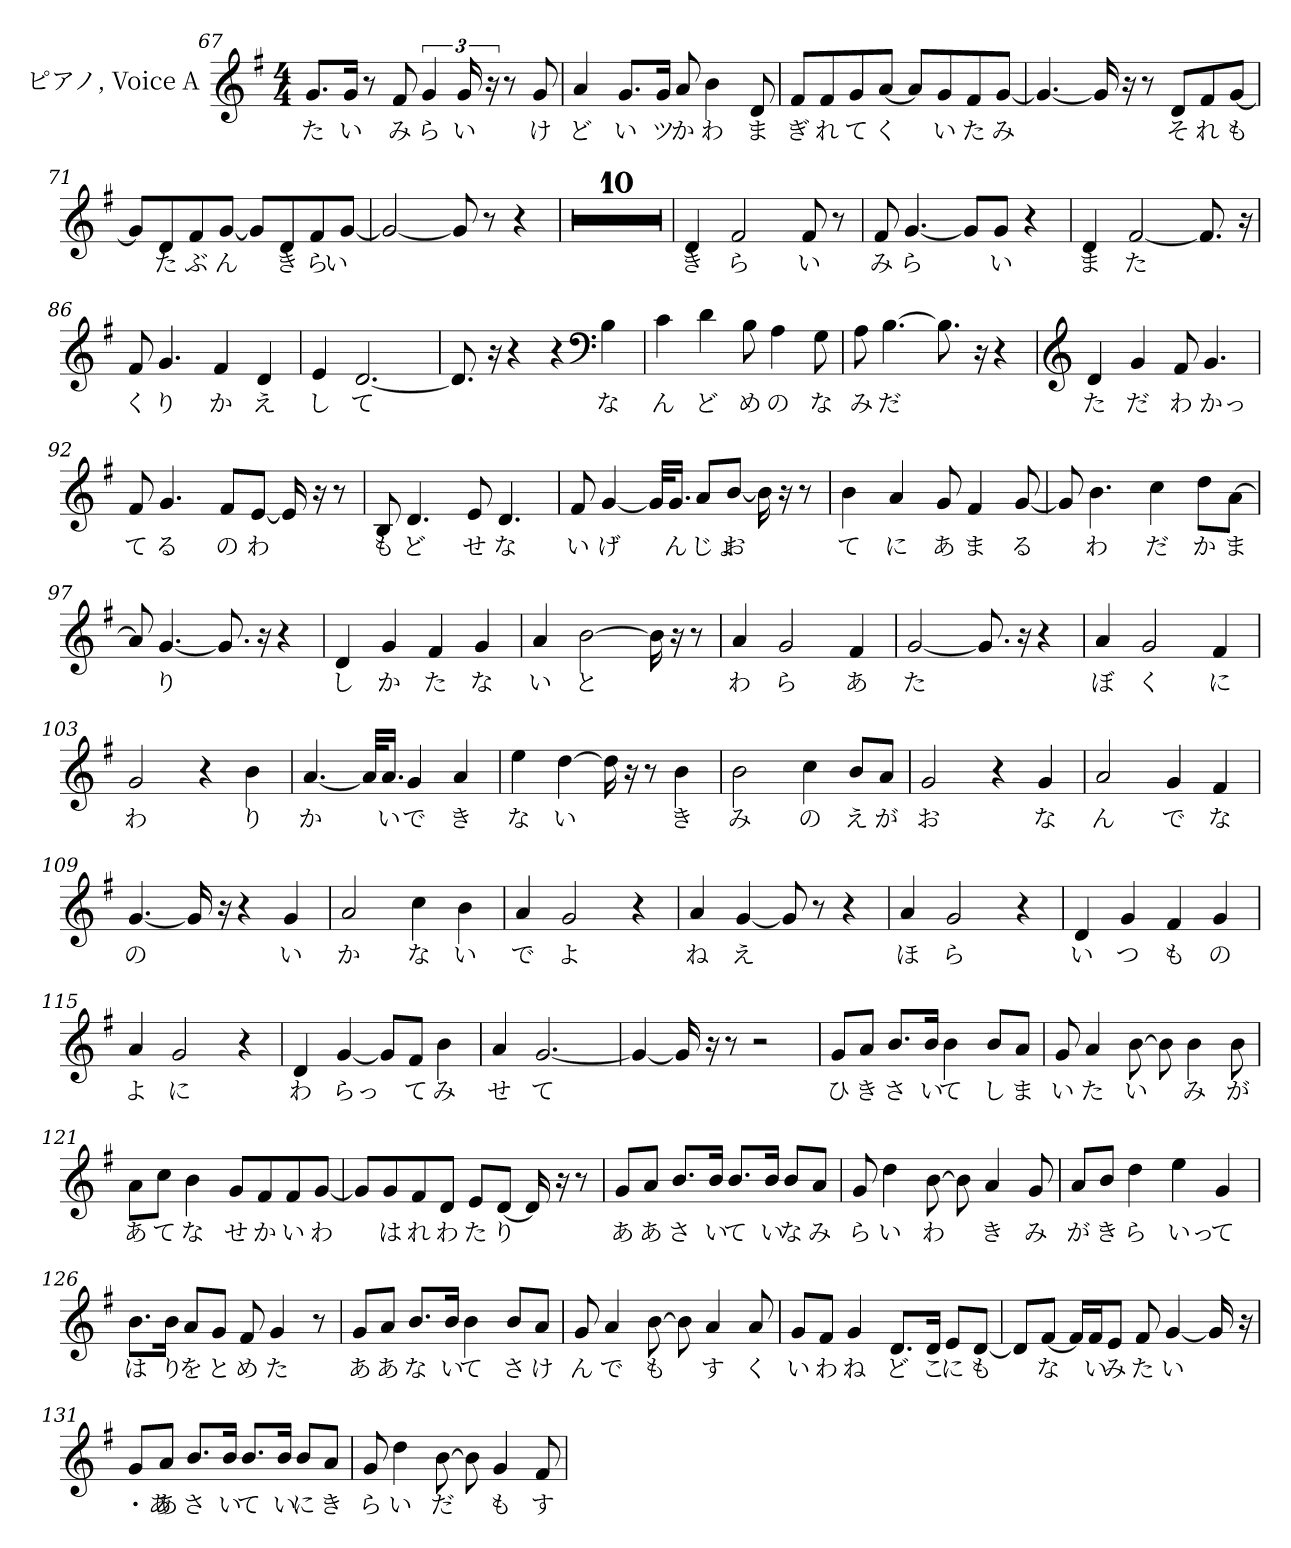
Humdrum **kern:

**kern	**text
*part1	*part1
*staff1	*staff1
*I"ピアノ, Voice A	*
*clefG2	*
*k[f#]	*
*M4/4	*
=67	=67
!	!LO:LY:b
8.g/L	た
!	!LO:LY:b
16g/Jk	い
8r	.
!	!LO:LY:b
8f#/	み
!	!LO:LY:b
6g/	ら
!	!LO:LY:b
24g/	い
24r	.
8r	.
!	!LO:LY:b
8g/	け
=68	=68
!	!LO:LY:b
4a/	ど
!	!LO:LY:b
8.g/L	い
!	!LO:LY:b
16g/Jk	ツ
!	!LO:LY:b
8a/	か
!	!LO:LY:b
4b\	わ
!	!LO:LY:b
8d/	ま
!!LO:LB:g=z
=69	=69
!	!LO:LY:b
8f#/L	ぎ
!	!LO:LY:b
8f#/	れ
!	!LO:LY:b
8g/	て
!	!LO:LY:b
[8a/J	く
8a/L]	.
!	!LO:LY:b
8g/	い
!	!LO:LY:b
8f#/	た
!	!LO:LY:b
[8g/J	み
=70	=70
4.g/_	.
16g/]	.
16r	.
8r	.
!	!LO:LY:b
8d/L	そ
!	!LO:LY:b
8f#/	れ
!	!LO:LY:b
[8g/J	も
=71	=71
8g/L]	.
!	!LO:LY:b
8d/	た
!	!LO:LY:b
8f#/	ぶ
!	!LO:LY:b
[8g/J	ん
8g/L]	.
!	!LO:LY:b
8d/	き
!	!LO:LY:b
8f#/	ら
!	!LO:LY:b
[8g/J	い
=72	=72
2g/_	.
8g/]	.
8r	.
4r	.
=73	=73
1r	.
=74	=74
1r	.
=75	=75
1r	.
=76	=76
1r	.
=77	=77
1r	.
=78	=78
1r	.
!!LO:LB:g=z
=79	=79
1r	.
=80	=80
1r	.
=81	=81
1r	.
=82	=82
1r	.
=83	=83
!	!LO:LY:b
4d/	き
!	!LO:LY:b
2f#/	ら
!	!LO:LY:b
8f#/	い
8r	.
=84	=84
!	!LO:LY:b
8f#/	み
!	!LO:LY:b
[4.g/	ら
8g/L]	.
!	!LO:LY:b
8g/J	い
4r	.
=85	=85
!	!LO:LY:b
4d/	ま
!	!LO:LY:b
[2f#/	た
8.f#/]	.
16r	.
=86	=86
!	!LO:LY:b
8f#/	く
!	!LO:LY:b
4.g/	り
!	!LO:LY:b
4f#/	か
!	!LO:LY:b
4d/	え
=87	=87
!	!LO:LY:b
4e/	し
!	!LO:LY:b
[2.d/	て
=88	=88
8.d/]	.
16r	.
4r	.
4r	.
*clefF4	*
!	!LO:LY:b
4B\	な
!!LO:LB:g=z
=89	=89
!	!LO:LY:b
4c\	ん
!	!LO:LY:b
4d\	ど
!	!LO:LY:b
8B\	め
!	!LO:LY:b
4A\	の
!	!LO:LY:b
8G\	な
=90	=90
!	!LO:LY:b
8A\	み
!	!LO:LY:b
[4.B\	だ
8.B\]	.
16r	.
4r	.
=91	=91
*clefG2	*
!	!LO:LY:b
4d/	た
!	!LO:LY:b
4g/	だ
!	!LO:LY:b
8f#/	わ
!	!LO:LY:b
4.g/	かっ
=92	=92
!	!LO:LY:b
8f#/	て
!	!LO:LY:b
4.g/	る
!	!LO:LY:b
8f#/L	の
!	!LO:LY:b
[8e/J	わ
16e/]	.
16r	.
8r	.
=93	=93
!	!LO:LY:b
8B/	も
!	!LO:LY:b
4.d/	ど
!	!LO:LY:b
8e/	せ
!	!LO:LY:b
4.d/	な
=94	=94
!	!LO:LY:b
8f#/	い
!	!LO:LY:b
[4g/	げ
32g/KLL]	.
!	!LO:LY:b
16.g/JJ	ん
!	!LO:LY:b
8a/L	じょ
!	!LO:LY:b
[8b/J	お
16b\]	.
16r	.
8r	.
!!LO:PB:g=z
=95	=95
!	!LO:LY:b
4b\	て
!	!LO:LY:b
4a/	に
!	!LO:LY:b
8g/	あ
!	!LO:LY:b
4f#/	ま
!	!LO:LY:b
[8g/	る
=96	=96
8g/]	.
!	!LO:LY:b
4.b\	わ
!	!LO:LY:b
4cc\	だ
!	!LO:LY:b
8dd\L	か
!	!LO:LY:b
[8a\J	ま
=97	=97
8a/]	.
!	!LO:LY:b
[4.g/	り
8.g/]	.
16r	.
4r	.
=98	=98
!	!LO:LY:b
4d/	し
!	!LO:LY:b
4g/	か
!	!LO:LY:b
4f#/	た
!	!LO:LY:b
4g/	な
=99	=99
!	!LO:LY:b
4a/	い
!	!LO:LY:b
[2b\	と
16b\]	.
16r	.
8r	.
=100	=100
!	!LO:LY:b
4a/	わ
!	!LO:LY:b
2g/	ら
!	!LO:LY:b
4f#/	あ
=101	=101
!	!LO:LY:b
[2g/	た
8.g/]	.
16r	.
4r	.
=102	=102
!	!LO:LY:b
4a/	ぼ
!	!LO:LY:b
2g/	く
!	!LO:LY:b
4f#/	に
!!LO:LB:g=z
=103	=103
!	!LO:LY:b
2g/	わ
4r	.
!	!LO:LY:b
4b\	り
=104	=104
!	!LO:LY:b
[4.a/	か
32a/KLL]	.
!	!LO:LY:b
16.a/JJ	い
!	!LO:LY:b
4g/	で
!	!LO:LY:b
4a/	き
=105	=105
!	!LO:LY:b
4ee\	な
!	!LO:LY:b
[4dd\	い
16dd\]	.
16r	.
8r	.
!	!LO:LY:b
4b\	き
=106	=106
!	!LO:LY:b
2b\	み
!	!LO:LY:b
4cc\	の
!	!LO:LY:b
8b/L	え
!	!LO:LY:b
8a/J	が
=107	=107
!	!LO:LY:b
2g/	お
4r	.
!	!LO:LY:b
4g/	な
=108	=108
!	!LO:LY:b
2a/	ん
!	!LO:LY:b
4g/	で
!	!LO:LY:b
4f#/	な
=109	=109
!	!LO:LY:b
[4.g/	の
16g/]	.
16r	.
4r	.
!	!LO:LY:b
4g/	い
=110	=110
!	!LO:LY:b
2a/	か
!	!LO:LY:b
4cc\	な
!	!LO:LY:b
4b\	い
=111	=111
!	!LO:LY:b
4a/	で
!	!LO:LY:b
2g/	よ
4r	.
!!LO:LB:g=z
=112	=112
!	!LO:LY:b
4a/	ね
!	!LO:LY:b
[4g/	え
8g/]	.
8r	.
4r	.
=113	=113
!	!LO:LY:b
4a/	ほ
!	!LO:LY:b
2g/	ら
4r	.
=114	=114
!	!LO:LY:b
4d/	い
!	!LO:LY:b
4g/	つ
!	!LO:LY:b
4f#/	も
!	!LO:LY:b
4g/	の
=115	=115
!	!LO:LY:b
4a/	よ
!	!LO:LY:b
2g/	に
4r	.
=116	=116
!	!LO:LY:b
4d/	わ
!	!LO:LY:b
[4g/	らっ
8g/L]	.
!	!LO:LY:b
8f#/J	て
!	!LO:LY:b
4b\	み
=117	=117
!	!LO:LY:b
4a/	せ
!	!LO:LY:b
[2.g/	て
=118	=118
4g/_	.
16g/]	.
16r	.
8r	.
2r	.
=119	=119
!	!LO:LY:b
8g/L	ひ
!	!LO:LY:b
8a/J	き
!	!LO:LY:b
8.b/L	さ
!	!LO:LY:b
16b/Jk	い
!	!LO:LY:b
4b\	て
!	!LO:LY:b
8b/L	し
!	!LO:LY:b
8a/J	ま
!!LO:LB:g=z
=120	=120
!	!LO:LY:b
8g/	い
!	!LO:LY:b
4a/	た
!	!LO:LY:b
[8b\	い
8b\]	.
!	!LO:LY:b
4b\	み
!	!LO:LY:b
8b\	が
=121	=121
!	!LO:LY:b
8a\L	あ
!	!LO:LY:b
8cc\J	て
!	!LO:LY:b
4b\	な
!	!LO:LY:b
8g/L	せ
!	!LO:LY:b
8f#/	か
!	!LO:LY:b
8f#/	い
!	!LO:LY:b
[8g/J	わ
=122	=122
8g/L]	.
!	!LO:LY:b
8g/	は
!	!LO:LY:b
8f#/	れ
!	!LO:LY:b
8d/J	わ
!	!LO:LY:b
8e/L	た
!	!LO:LY:b
[8d/J	り
16d/]	.
16r	.
8r	.
=123	=123
!	!LO:LY:b
8g/L	あ
!	!LO:LY:b
8a/J	あ
!	!LO:LY:b
8.b/L	さ
!	!LO:LY:b
16b/Jk	い
!	!LO:LY:b
8.b/L	て
!	!LO:LY:b
16b/Jk	い
!	!LO:LY:b
8b/L	な
!	!LO:LY:b
8a/J	み
=124	=124
!	!LO:LY:b
8g/	ら
!	!LO:LY:b
4dd\	い
!	!LO:LY:b
[8b\	わ
8b\]	.
!	!LO:LY:b
4a/	き
!	!LO:LY:b
8g/	み
!!LO:LB:g=z
=125	=125
!	!LO:LY:b
8a/L	が
!	!LO:LY:b
8b/J	き
!	!LO:LY:b
4dd\	ら
!	!LO:LY:b
4ee\	いっ
!	!LO:LY:b
4g/	て
=126	=126
!	!LO:LY:b
8.b\L	は
!	!LO:LY:b
16b\Jk	り
!	!LO:LY:b
8a/L	を
!	!LO:LY:b
8g/J	と
!	!LO:LY:b
8f#/	め
!	!LO:LY:b
4g/	た
8r	.
=127	=127
!	!LO:LY:b
8g/L	あ
!	!LO:LY:b
8a/J	あ
!	!LO:LY:b
8.b/L	な
!	!LO:LY:b
16b/Jk	い
!	!LO:LY:b
4b\	て
!	!LO:LY:b
8b/L	さ
!	!LO:LY:b
8a/J	け
=128	=128
!	!LO:LY:b
8g/	ん
!	!LO:LY:b
4a/	で
!	!LO:LY:b
[8b\	も
8b\]	.
!	!LO:LY:b
4a/	す
!	!LO:LY:b
8a/	く
=129	=129
!	!LO:LY:b
8g/L	い
!	!LO:LY:b
8f#/J	わ
!	!LO:LY:b
4g/	ね
!	!LO:LY:b
8.d/L	ど
!	!LO:LY:b
16d/Jk	こ
!	!LO:LY:b
8e/L	に
!	!LO:LY:b
[8d/J	も
!!LO:LB:g=z
=130	=130
8d/L]	.
!	!LO:LY:b
[8f#/J	な
16f#/LL]	.
!	!LO:LY:b
16f#/J	い
!	!LO:LY:b
8e/J	み
!	!LO:LY:b
8f#/	た
!	!LO:LY:b
[4g/	い
16g/]	.
16r	.
=131	=131
!	!LO:LY:b
8g/L	・あ
!	!LO:LY:b
8a/J	あ
!	!LO:LY:b
8.b/L	さ
!	!LO:LY:b
16b/Jk	い
!	!LO:LY:b
8.b/L	て
!	!LO:LY:b
16b/Jk	い
!	!LO:LY:b
8b/L	に
!	!LO:LY:b
8a/J	き
=132	=132
!	!LO:LY:b
8g/	ら
!	!LO:LY:b
4dd\	い
!	!LO:LY:b
[8b\	だ
8b\]	.
!	!LO:LY:b
4g/	も
!	!LO:LY:b
8f#/	す
=	=
*-	*-
